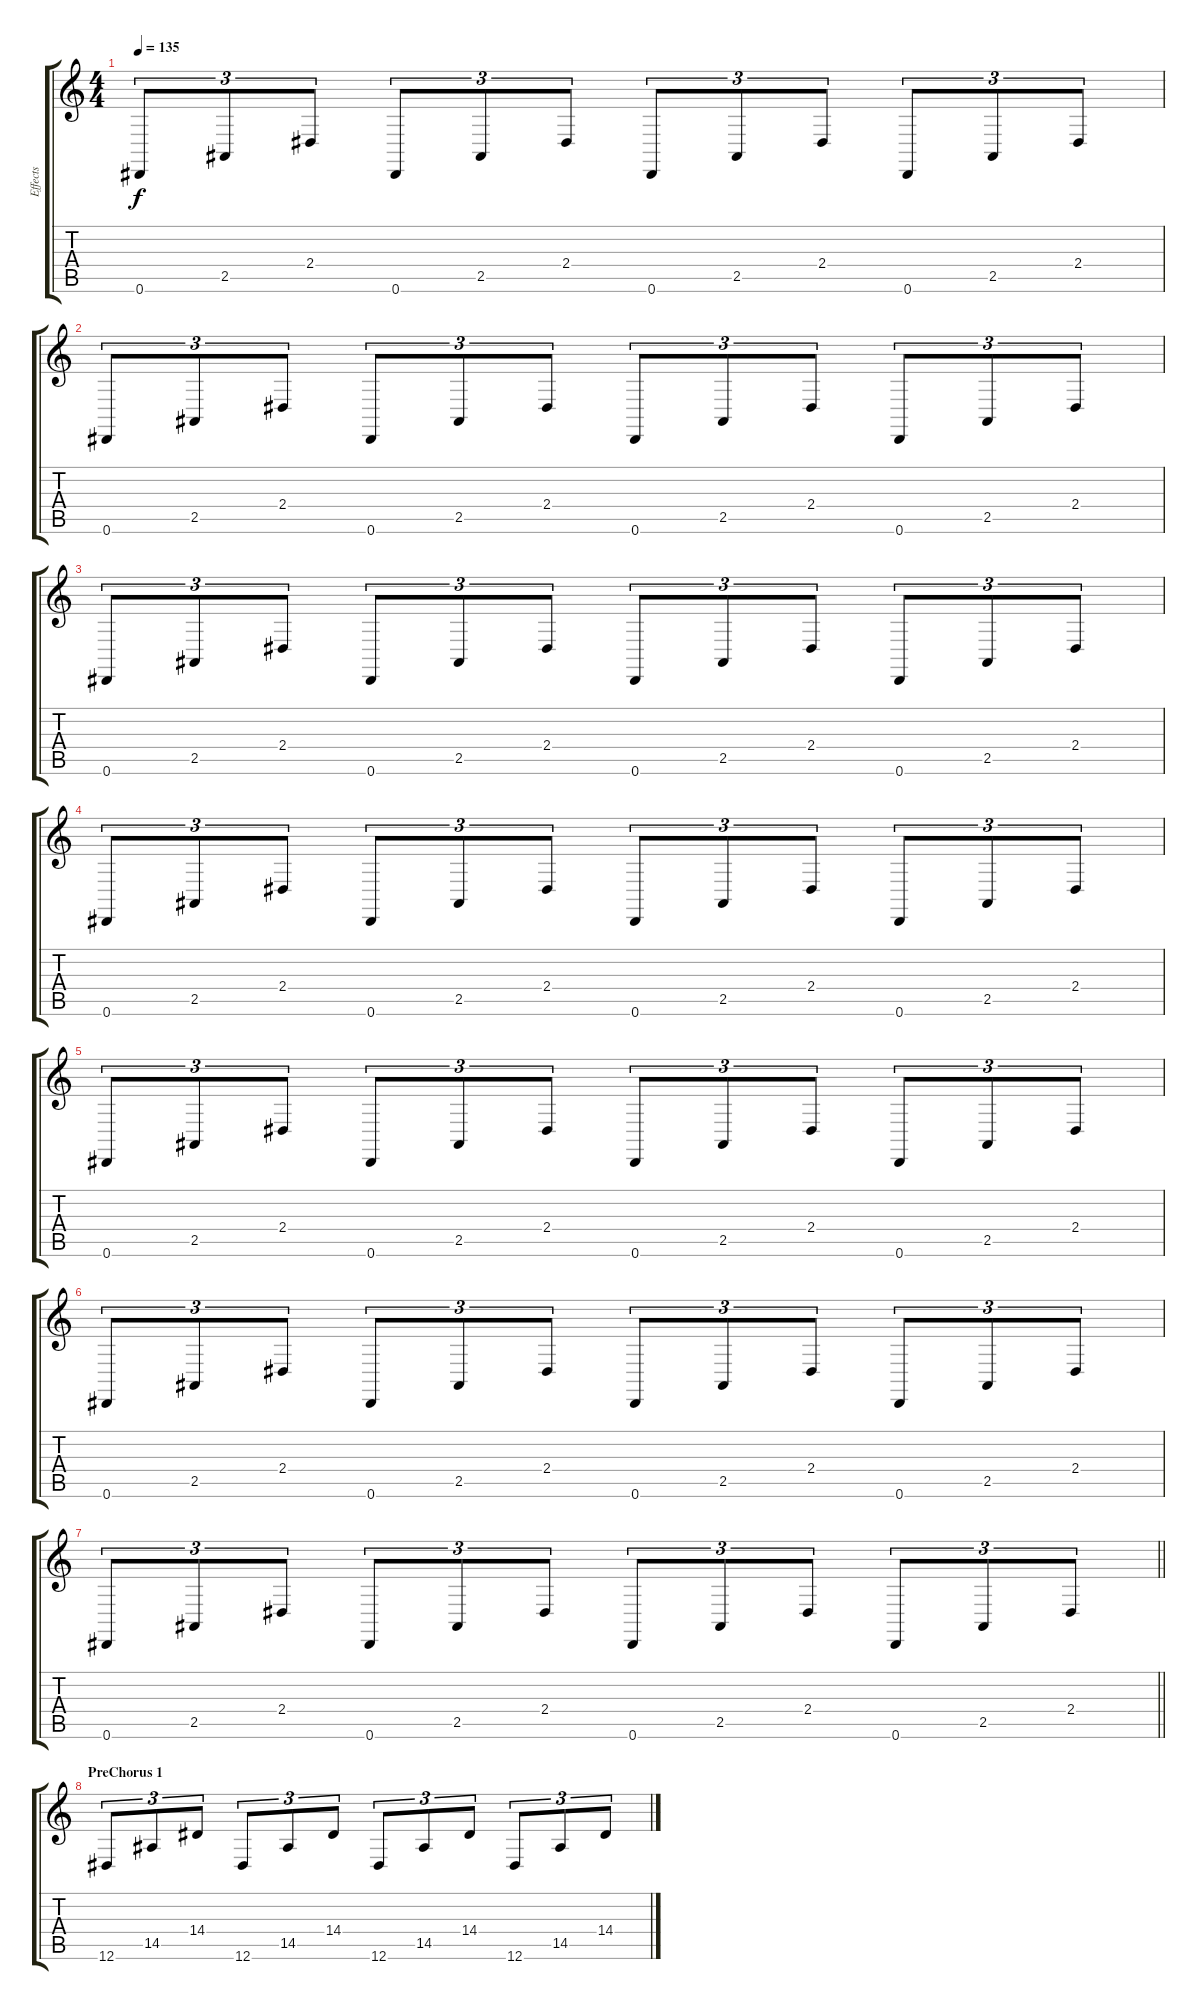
\track ("Effects" "Effects") {instrument lead1square}
\staff {score tabs}
\tuning (Eb4 Bb3 Gb3 Db3 Ab2 Eb2) {hide}
\ts (4 4)
\tempo 135
\clef g2
\ks c
0.6.8{tu (3 2) dy f} 2.5.8{tu (3 2)} 2.4.8{tu (3 2)} 0.6.8{tu (3 2)} 2.5.8{tu (3 2)} 2.4.8{tu (3 2)} 0.6.8{tu (3 2)} 2.5.8{tu (3 2)} 2.4.8{tu (3 2)} 0.6.8{tu (3 2)} 2.5.8{tu (3 2)} 2.4.8{tu (3 2)} |
0.6.8{tu (3 2)} 2.5.8{tu (3 2)} 2.4.8{tu (3 2)} 0.6.8{tu (3 2)} 2.5.8{tu (3 2)} 2.4.8{tu (3 2)} 0.6.8{tu (3 2)} 2.5.8{tu (3 2)} 2.4.8{tu (3 2)} 0.6.8{tu (3 2)} 2.5.8{tu (3 2)} 2.4.8{tu (3 2)} |
0.6.8{tu (3 2)} 2.5.8{tu (3 2)} 2.4.8{tu (3 2)} 0.6.8{tu (3 2)} 2.5.8{tu (3 2)} 2.4.8{tu (3 2)} 0.6.8{tu (3 2)} 2.5.8{tu (3 2)} 2.4.8{tu (3 2)} 0.6.8{tu (3 2)} 2.5.8{tu (3 2)} 2.4.8{tu (3 2)} |
0.6.8{tu (3 2)} 2.5.8{tu (3 2)} 2.4.8{tu (3 2)} 0.6.8{tu (3 2)} 2.5.8{tu (3 2)} 2.4.8{tu (3 2)} 0.6.8{tu (3 2)} 2.5.8{tu (3 2)} 2.4.8{tu (3 2)} 0.6.8{tu (3 2)} 2.5.8{tu (3 2)} 2.4.8{tu (3 2)} |
0.6.8{tu (3 2)} 2.5.8{tu (3 2)} 2.4.8{tu (3 2)} 0.6.8{tu (3 2)} 2.5.8{tu (3 2)} 2.4.8{tu (3 2)} 0.6.8{tu (3 2)} 2.5.8{tu (3 2)} 2.4.8{tu (3 2)} 0.6.8{tu (3 2)} 2.5.8{tu (3 2)} 2.4.8{tu (3 2)} |
0.6.8{tu (3 2)} 2.5.8{tu (3 2)} 2.4.8{tu (3 2)} 0.6.8{tu (3 2)} 2.5.8{tu (3 2)} 2.4.8{tu (3 2)} 0.6.8{tu (3 2)} 2.5.8{tu (3 2)} 2.4.8{tu (3 2)} 0.6.8{tu (3 2)} 2.5.8{tu (3 2)} 2.4.8{tu (3 2)} |
\barLineRight lightlight
0.6.8{tu (3 2)} 2.5.8{tu (3 2)} 2.4.8{tu (3 2)} 0.6.8{tu (3 2)} 2.5.8{tu (3 2)} 2.4.8{tu (3 2)} 0.6.8{tu (3 2)} 2.5.8{tu (3 2)} 2.4.8{tu (3 2)} 0.6.8{tu (3 2)} 2.5.8{tu (3 2)} 2.4.8{tu (3 2)} |
\section ("" "PreChorus 1")
12.6.8{tu (3 2) volume 7} 14.5.8{tu (3 2)} 14.4.8{tu (3 2)} 12.6.8{tu (3 2)} 14.5.8{tu (3 2)} 14.4.8{tu (3 2)} 12.6.8{tu (3 2)} 14.5.8{tu (3 2)} 14.4.8{tu (3 2)} 12.6.8{tu (3 2)} 14.5.8{tu (3 2)} 14.4.8{tu (3 2)}
